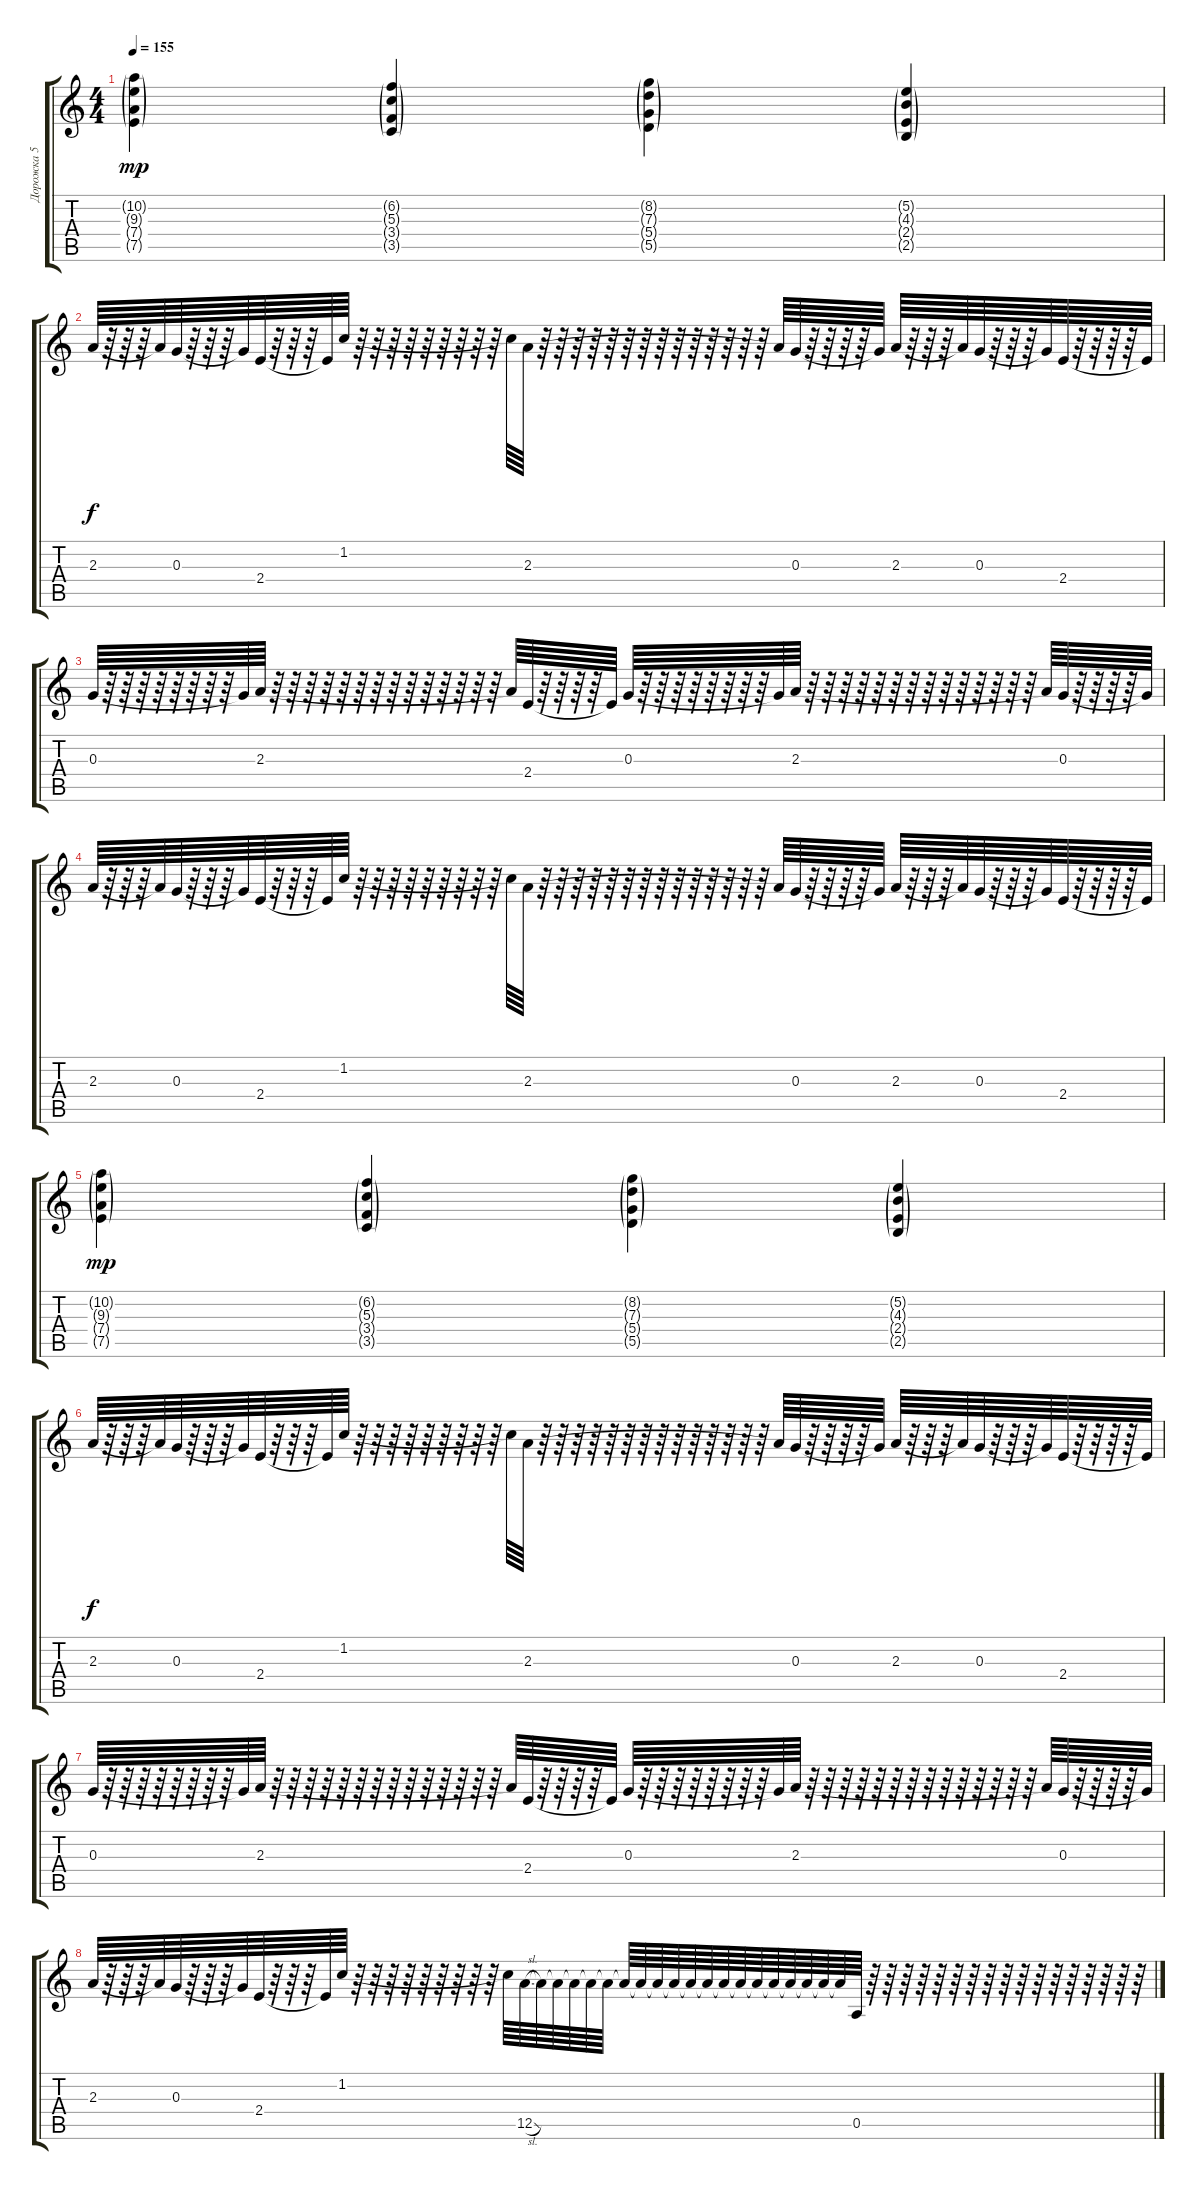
\track ("Дорожка 5" "Дорожка 5") {instrument overdrivenguitar}
\staff {score tabs}
\tuning (E4 B3 G3 D3 A2 E2) {hide}
\ts (4 4)
\tempo 155
\clef g2
\ks c
(10.2{g} 9.3{g} 7.4{g} 7.5{g}).4{dy mp} (6.2{g} 5.3{g} 3.4{g} 3.5{g}).4 (8.2{g} 7.3{g} 5.4{g} 5.5{g}).4 (5.2{g} 4.3{g} 2.4{g} 2.5{g}).4 |
2.3.64{dy f} r.64 r.64 r.64 2.3{t}.64 0.3.64 r.64 r.64 r.64 0.3{t}.64 2.4.64 r.64 r.64 r.64 2.4{t}.64 1.2.64 r.64 r.64 r.64 r.64 r.64 r.64 r.64 r.64 r.64 1.2{t}.64 2.3.64 r.64 r.64 r.64 r.64 r.64 r.64 r.64 r.64 r.64 r.64 r.64 r.64 r.64 r.64 2.3{t}.64 0.3.64 r.64 r.64 r.64 r.64 0.3{t}.64 2.3.64 r.64 r.64 r.64 2.3{t}.64 0.3.64 r.64 r.64 r.64 0.3{t}.64 2.4.64 r.64 r.64 r.64 r.64 2.4{t}.64 |
0.3.64 r.64 r.64 r.64 r.64 r.64 r.64 r.64 r.64 0.3{t}.64 2.3.64 r.64 r.64 r.64 r.64 r.64 r.64 r.64 r.64 r.64 r.64 r.64 r.64 r.64 r.64 2.3{t}.64 2.4.64 r.64 r.64 r.64 r.64 2.4{t}.64 0.3.64 r.64 r.64 r.64 r.64 r.64 r.64 r.64 r.64 0.3{t}.64 2.3.64 r.64 r.64 r.64 r.64 r.64 r.64 r.64 r.64 r.64 r.64 r.64 r.64 r.64 r.64 2.3{t}.64 0.3.64 r.64 r.64 r.64 r.64 0.3{t}.64 |
2.3.64 r.64 r.64 r.64 2.3{t}.64 0.3.64 r.64 r.64 r.64 0.3{t}.64 2.4.64 r.64 r.64 r.64 2.4{t}.64 1.2.64 r.64 r.64 r.64 r.64 r.64 r.64 r.64 r.64 r.64 1.2{t}.64 2.3.64 r.64 r.64 r.64 r.64 r.64 r.64 r.64 r.64 r.64 r.64 r.64 r.64 r.64 r.64 2.3{t}.64 0.3.64 r.64 r.64 r.64 r.64 0.3{t}.64 2.3.64 r.64 r.64 r.64 2.3{t}.64 0.3.64 r.64 r.64 r.64 0.3{t}.64 2.4.64 r.64 r.64 r.64 r.64 2.4{t}.64 |
(10.2{g} 9.3{g} 7.4{g} 7.5{g}).4{dy mp} (6.2{g} 5.3{g} 3.4{g} 3.5{g}).4 (8.2{g} 7.3{g} 5.4{g} 5.5{g}).4 (5.2{g} 4.3{g} 2.4{g} 2.5{g}).4 |
2.3.64{dy f} r.64 r.64 r.64 2.3{t}.64 0.3.64 r.64 r.64 r.64 0.3{t}.64 2.4.64 r.64 r.64 r.64 2.4{t}.64 1.2.64 r.64 r.64 r.64 r.64 r.64 r.64 r.64 r.64 r.64 1.2{t}.64 2.3.64 r.64 r.64 r.64 r.64 r.64 r.64 r.64 r.64 r.64 r.64 r.64 r.64 r.64 r.64 2.3{t}.64 0.3.64 r.64 r.64 r.64 r.64 0.3{t}.64 2.3.64 r.64 r.64 r.64 2.3{t}.64 0.3.64 r.64 r.64 r.64 0.3{t}.64 2.4.64 r.64 r.64 r.64 r.64 2.4{t}.64 |
0.3.64 r.64 r.64 r.64 r.64 r.64 r.64 r.64 r.64 0.3{t}.64 2.3.64 r.64 r.64 r.64 r.64 r.64 r.64 r.64 r.64 r.64 r.64 r.64 r.64 r.64 r.64 2.3{t}.64 2.4.64 r.64 r.64 r.64 r.64 2.4{t}.64 0.3.64 r.64 r.64 r.64 r.64 r.64 r.64 r.64 r.64 0.3{t}.64 2.3.64 r.64 r.64 r.64 r.64 r.64 r.64 r.64 r.64 r.64 r.64 r.64 r.64 r.64 r.64 2.3{t}.64 0.3.64 r.64 r.64 r.64 r.64 0.3{t}.64 |
2.3.64 r.64 r.64 r.64 2.3{t}.64 0.3.64 r.64 r.64 r.64 0.3{t}.64 2.4.64 r.64 r.64 r.64 2.4{t}.64 1.2.64 r.64 r.64 r.64 r.64 r.64 r.64 r.64 r.64 r.64 1.2{t}.64 12.5{sl}.64 12.5{t}.64 12.5{t}.64 12.5{t}.64 12.5{t}.64 12.5{t}.64 12.5{t}.64 12.5{t}.64 12.5{t}.64 12.5{t}.64 12.5{t}.64 12.5{t}.64 12.5{t}.64 12.5{t}.64 12.5{t}.64 12.5{t}.64 12.5{t}.64 12.5{t}.64 12.5{t}.64 12.5{t}.64 0.5.64 r.64 r.64 r.64 r.64 r.64 r.64 r.64 r.64 r.64 r.64 r.64 r.64 r.64 r.64 r.64 r.64 r.64
